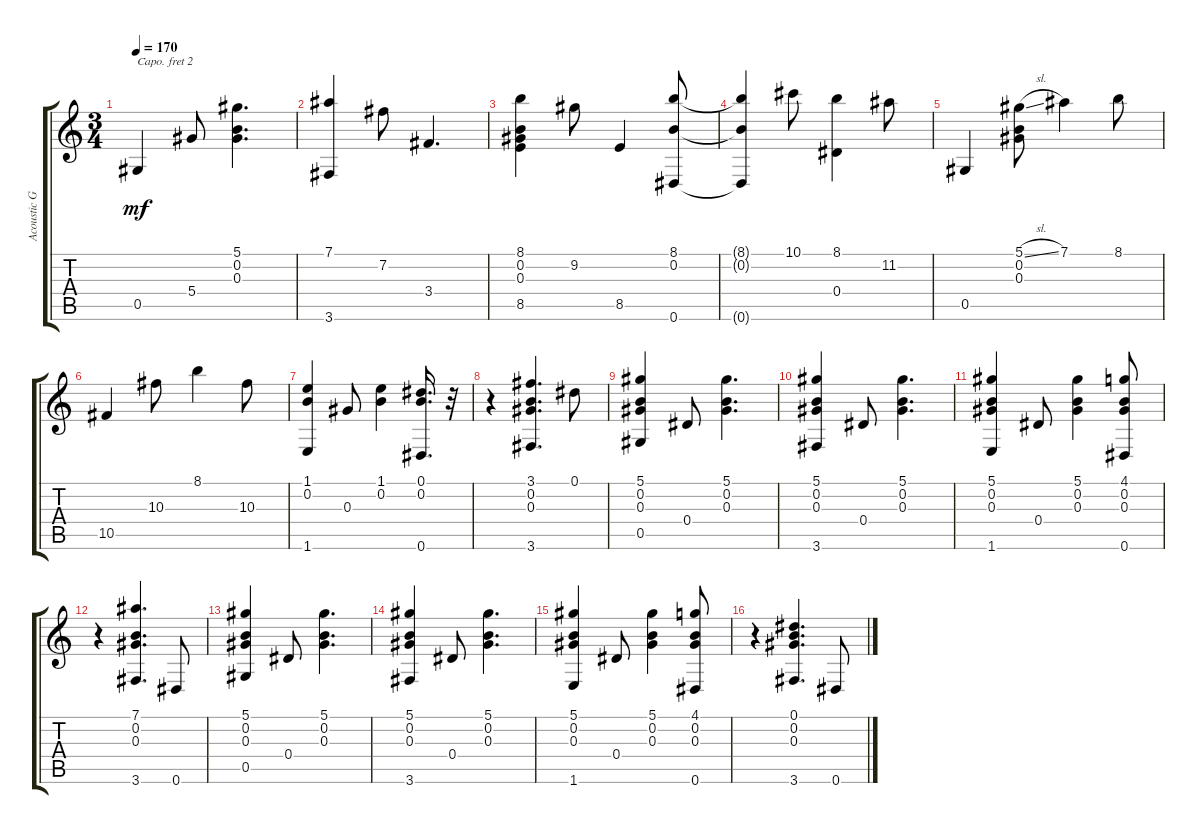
\track ("Acoustic Guitar" "Acoustic G") {instrument acousticguitarsteel}
\staff {score tabs}
\capo 2
\tuning (Db4 A3 Gb3 Db3 Gb2 Db2) {hide}
\ts (3 4)
\tempo 170
\clef g2
\ks c
0.5.4{dy mf} 5.4.8 (5.1 0.2 0.3).4{d} |
(7.1 3.6).4 7.2.8 3.4.4{d} |
(8.1 0.2 0.3 8.5).4 9.2.8 8.5.4 (8.1 0.2 0.6).8 |
(8.1{t} 0.2{t} 0.6{t}).4 10.1.8 (8.1 0.4).4 11.2.8 |
0.5.4 (5.1{sl} 0.2 0.3).8 7.1.4 8.1.8 |
10.5.4 10.3.8 8.1.4 10.3.8 |
(1.1 0.2 1.6).4 0.3.8 (1.1 0.2).4 (0.1 0.2 0.6).16{d} r.32 |
r.4 (3.1 0.2 0.3 3.6).4{d} 0.1.8 |
(5.1 0.2 0.3 0.5).4 0.4.8 (5.1 0.2 0.3).4{d} |
(5.1 0.2 0.3 3.6).4 0.4.8 (5.1 0.2 0.3).4{d} |
(5.1 0.2 0.3 1.6).4 0.4.8 (5.1 0.2 0.3).4 (4.1 0.2 0.3 0.6).8 |
r.4 (7.1 0.2 0.3 3.6).4{d} 0.6.8 |
(5.1 0.2 0.3 0.5).4 0.4.8 (5.1 0.2 0.3).4{d} |
(5.1 0.2 0.3 3.6).4 0.4.8 (5.1 0.2 0.3).4{d} |
(5.1 0.2 0.3 1.6).4 0.4.8 (5.1 0.2 0.3).4 (4.1 0.2 0.3 0.6).8 |
r.4 (0.1 0.2 0.3 3.6).4{d} 0.6.8
